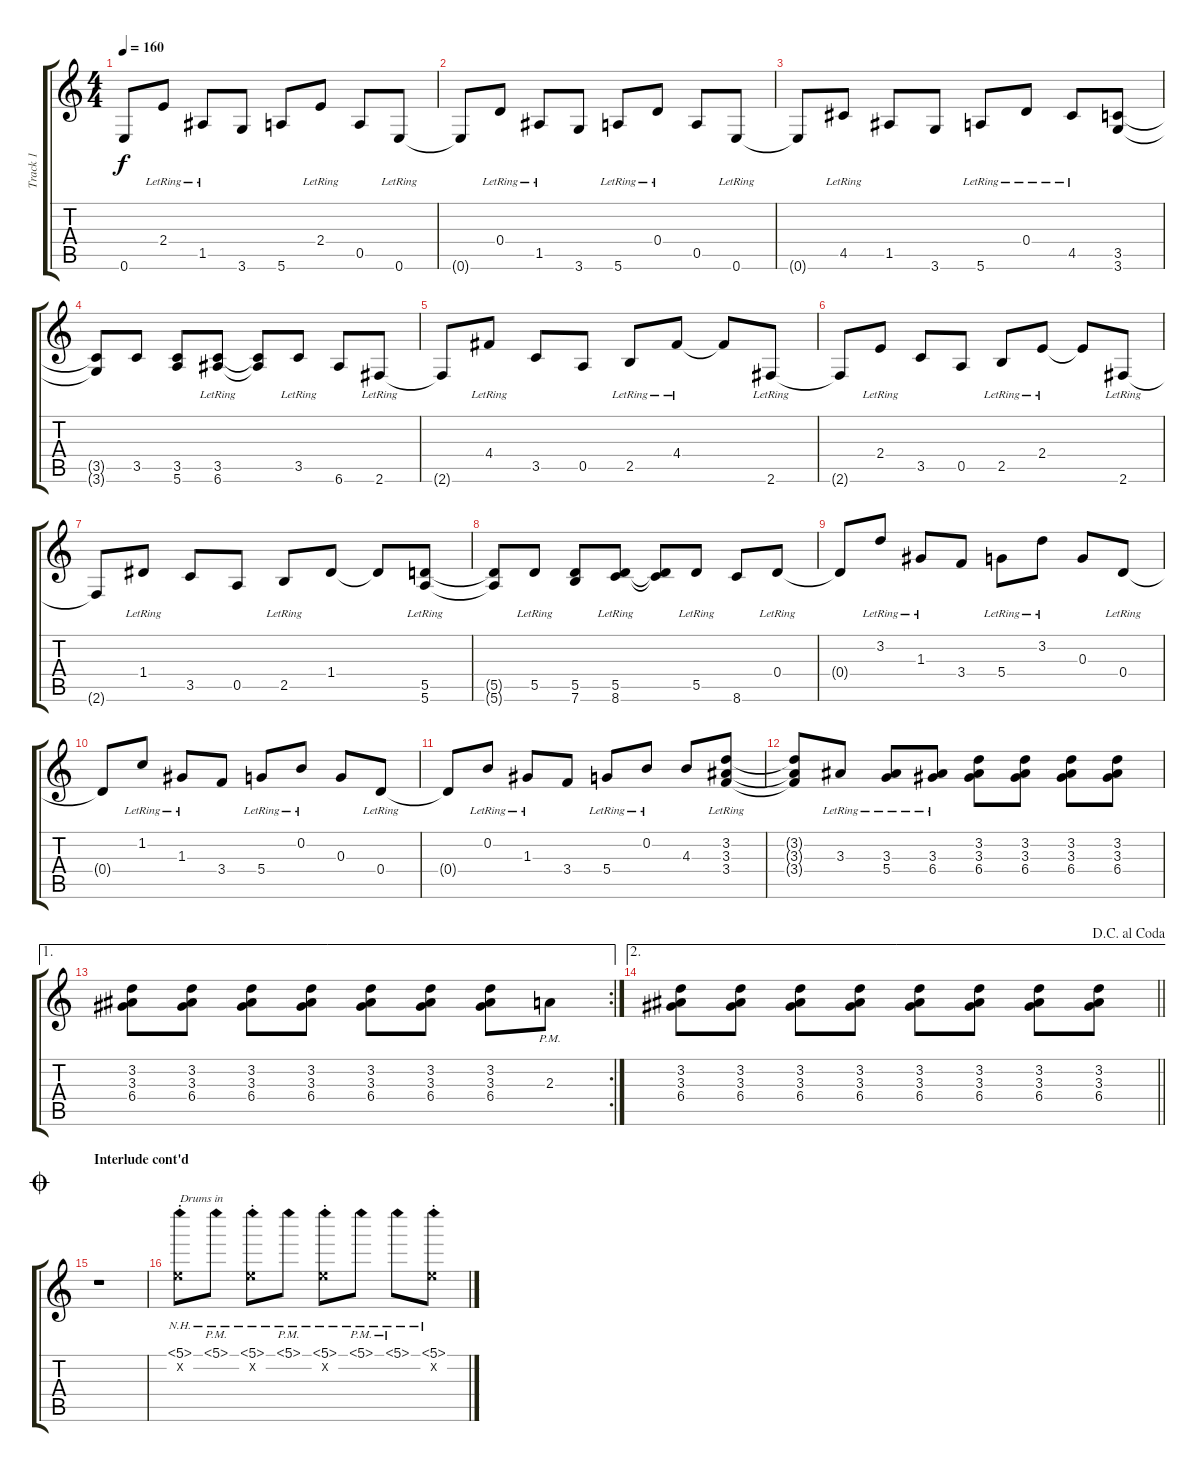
\track ("Track 1" "Track 1") {instrument overdrivenguitar}
\staff {score tabs}
\tuning (E4 B3 G3 D3 A2 E2) {hide}
\ts (4 4)
\tempo 160
\clef g2
\ks c
0.6{t}.8{dy f} 2.4{lr}.8 1.5{lr}.8 3.6.8 5.6.8 2.4{lr}.8 0.5.8 0.6{lr}.8 |
0.6{t}.8 0.4{lr}.8 1.5{lr}.8 3.6.8 5.6{lr}.8 0.4{lr}.8 0.5.8 0.6{lr}.8 |
0.6{t}.8 4.5{lr}.8 1.5.8 3.6.8 5.6{lr}.8 0.4{lr}.8 4.5{lr}.8 (3.5 3.6).8 |
(3.5{t} 3.6{t}).8 3.5.8 (3.5 5.6).8 (3.5{lr} 6.6{lr}).8 (3.5{t} 6.6{t}).8 3.5{lr}.8 6.6.8 2.6{lr}.8 |
2.6{t}.8 4.4{lr}.8 3.5.8 0.5.8 2.5{lr}.8 4.4{lr}.8 4.4{t}.8 2.6{lr}.8 |
2.6{t}.8 2.4{lr}.8 3.5.8 0.5.8 2.5{lr}.8 2.4{lr}.8 2.4{t}.8 2.6{lr}.8 |
2.6{t}.8 1.4{lr}.8 3.5.8 0.5.8 2.5{lr}.8 1.4.8 1.4{t}.8 (5.5 5.6{lr}).8 |
(5.5{t} 5.6{t}).8 5.5{lr}.8 (5.5 7.6).8 (5.5{lr} 8.6).8 (5.5{t} 8.6{t}).8 5.5{lr}.8 8.6.8 0.4{lr}.8 |
0.4{t}.8 3.2{lr}.8 1.3{lr}.8 3.4.8 5.4{lr}.8 3.2{lr}.8 0.3.8 0.4{lr}.8 |
0.4{t}.8 1.2{lr}.8 1.3{lr}.8 3.4.8 5.4{lr}.8 0.2{lr}.8 0.3.8 0.4{lr}.8 |
0.4{t}.8 0.2{lr}.8 1.3{lr}.8 3.4.8 5.4{lr}.8 0.2{lr}.8 4.3.8 (3.2 3.3 3.4{lr}).8 |
(3.2{t} 3.3{t} 3.4{t}).8 3.3{lr}.8 (3.3{lr} 5.4{lr}).8 (3.3{lr} 6.4{lr}).8 (3.2 3.3 6.4).8 (3.2 3.3 6.4).8 (3.2 3.3 6.4).8 (3.2 3.3 6.4).8 |
\ae 1
\rc 2
(3.2 3.3 6.4).8 (3.2 3.3 6.4).8 (3.2 3.3 6.4).8 (3.2 3.3 6.4).8 (3.2 3.3 6.4).8 (3.2 3.3 6.4).8 (3.2 3.3 6.4).8 2.3{pm}.8 |
\ae 2
\jump dacapoalcoda
\barLineRight lightlight
(3.2 3.3 6.4).8 (3.2 3.3 6.4).8 (3.2 3.3 6.4).8 (3.2 3.3 6.4).8 (3.2 3.3 6.4).8 (3.2 3.3 6.4).8 (3.2 3.3 6.4).8 (3.2 3.3 6.4).8 |
\section ("" "Interlude cont'd")
\jump coda
r.1 |
(5.1{nh st} 5.2{x}).8{txt "Drums in"} 5.1{nh pm}.8 (5.1{nh st} 5.2{x}).8 5.1{nh pm}.8 (5.1{nh st} 5.2{x}).8 5.1{nh pm}.8 5.1{nh pm}.8 (5.1{nh st} 5.2{x}).8
